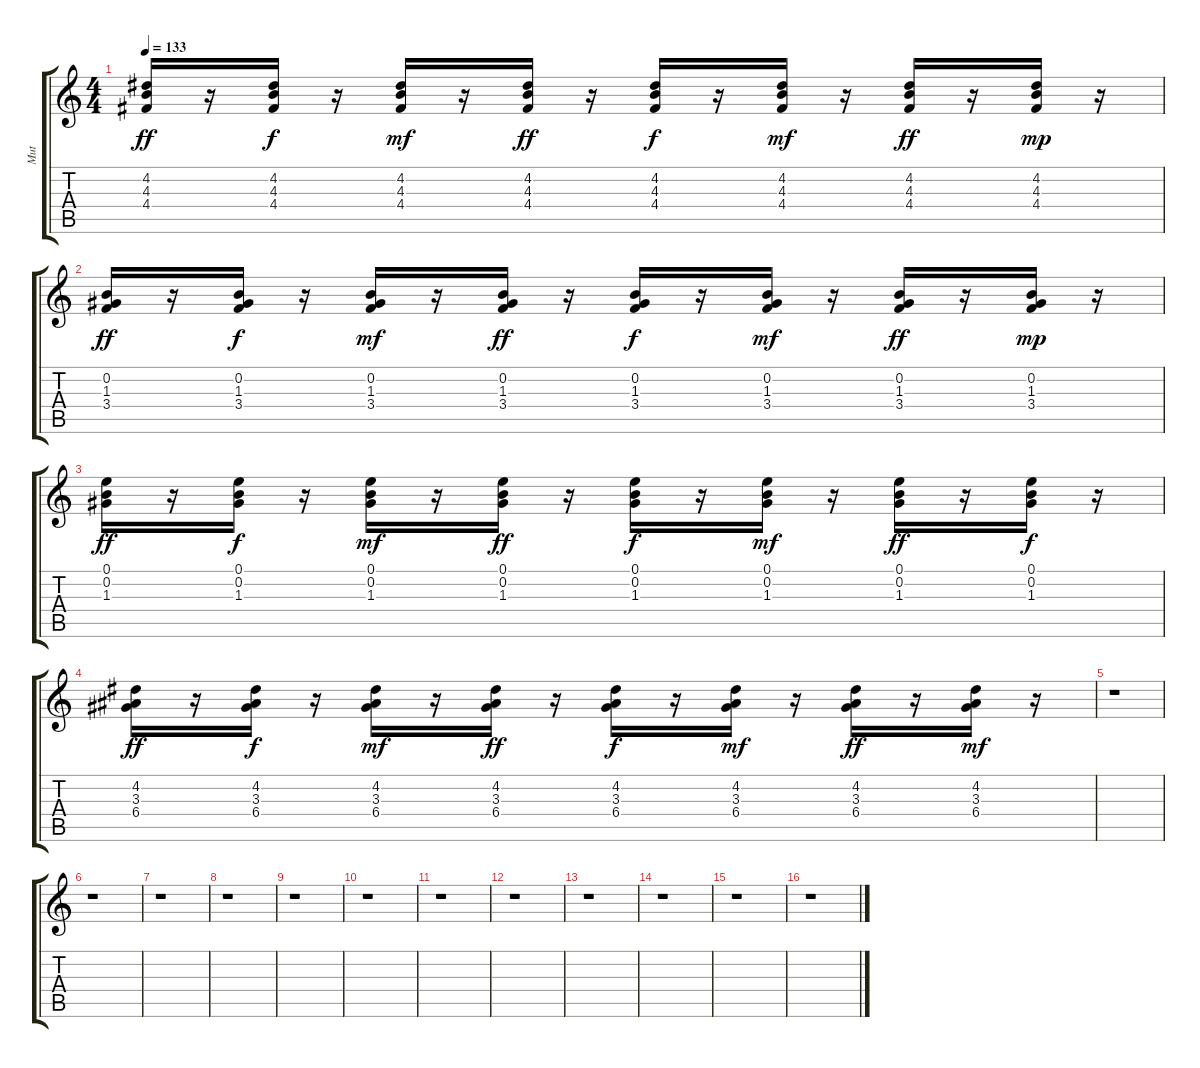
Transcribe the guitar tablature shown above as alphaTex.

\track ("Mut" "Mut") {instrument electricguitarmuted}
\staff {score tabs}
\tuning (E4 B3 G3 D3 A2 E2) {hide}
\ts (4 4)
\tempo 133
\clef g2
\ks c
(4.2 4.3 4.4).16{dy ff} r.16 (4.2 4.3 4.4).16{dy f} r.16 (4.2 4.3 4.4).16{dy mf} r.16 (4.2 4.3 4.4).16{dy ff} r.16 (4.2 4.3 4.4).16{dy f} r.16 (4.2 4.3 4.4).16{dy mf} r.16 (4.2 4.3 4.4).16{dy ff} r.16 (4.2 4.3 4.4).16{dy mp} r.16 |
(0.2 1.3 3.4).16{dy ff} r.16 (0.2 1.3 3.4).16{dy f} r.16 (0.2 1.3 3.4).16{dy mf} r.16 (0.2 1.3 3.4).16{dy ff} r.16 (0.2 1.3 3.4).16{dy f} r.16 (0.2 1.3 3.4).16{dy mf} r.16 (0.2 1.3 3.4).16{dy ff} r.16 (0.2 1.3 3.4).16{dy mp} r.16 |
(0.1 0.2 1.3).16{dy ff} r.16 (0.1 0.2 1.3).16{dy f} r.16 (0.1 0.2 1.3).16{dy mf} r.16 (0.1 0.2 1.3).16{dy ff} r.16 (0.1 0.2 1.3).16{dy f} r.16 (0.1 0.2 1.3).16{dy mf} r.16 (0.1 0.2 1.3).16{dy ff} r.16 (0.1 0.2 1.3).16{dy f} r.16 |
(4.2 3.3 6.4).16{dy ff} r.16 (4.2 3.3 6.4).16{dy f} r.16 (4.2 3.3 6.4).16{dy mf} r.16 (4.2 3.3 6.4).16{dy ff} r.16 (4.2 3.3 6.4).16{dy f} r.16 (4.2 3.3 6.4).16{dy mf} r.16 (4.2 3.3 6.4).16{dy ff} r.16 (4.2 3.3 6.4).16{dy mf} r.16 |
r.1 |
r.1 |
r.1 |
r.1 |
r.1 |
r.1 |
r.1 |
r.1 |
r.1 |
r.1 |
r.1 |
r.1
